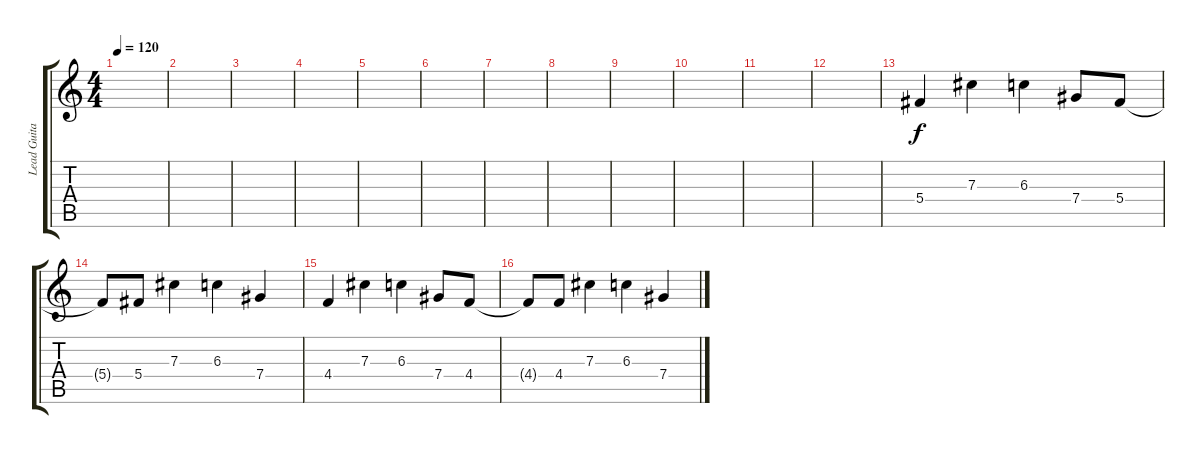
\track ("Lead Guitar" "Lead Guita") {instrument distortionguitar}
\staff {score tabs}
\tuning (Eb4 Bb3 Gb3 Db3 Ab2 Eb2) {hide}
\ts (4 4)
\tempo 120
\clef g2
\ks c
|
|
|
|
|
|
|
|
|
|
|
|
5.4.4 7.3.4 6.3.4 7.4.8 5.4.8 |
5.4{t}.8 5.4.8 7.3.4 6.3.4 7.4.4 |
4.4.4 7.3.4 6.3.4 7.4.8 4.4.8 |
4.4{t}.8 4.4.8 7.3.4 6.3.4 7.4.4
